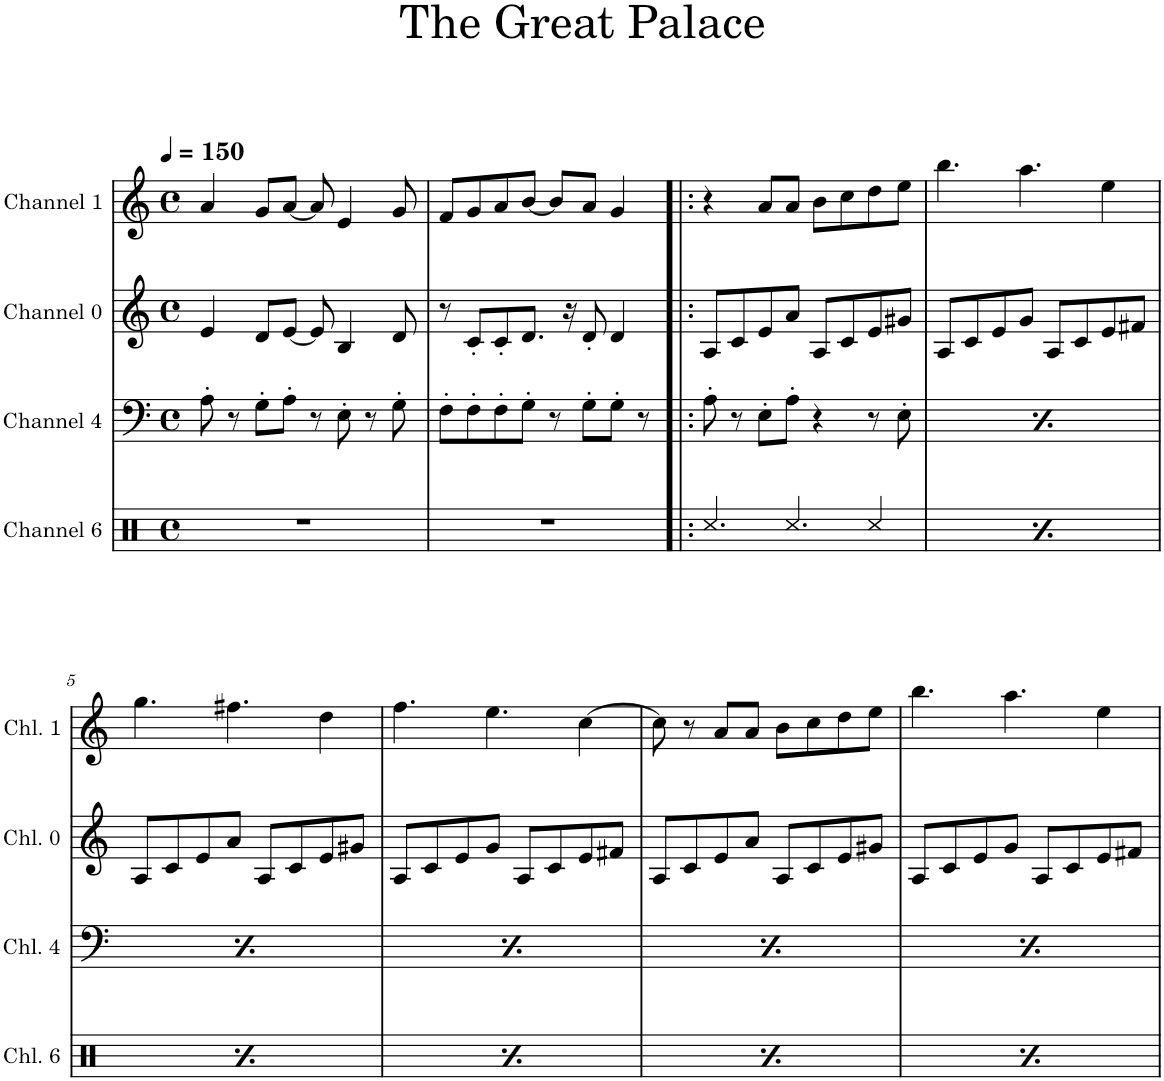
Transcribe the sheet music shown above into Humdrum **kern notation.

**kern	**kern	**kern	**kern
*part4	*part3	*part2	*part1
*staff4	*staff3	*staff2	*staff1
*I"Channel 6	*I"Channel 4	*I"Channel 0	*I"Channel 1
*I'Chl. 6	*I'Chl. 4	*I'Chl. 0	*I'Chl. 1
*clefX	*clefF4	*clefG2	*clefG2
*k[]	*k[]	*k[]	*k[]
*M4/4	*M4/4	*M4/4	*M4/4
*met(c)	*met(c)	*met(c)	*met(c)
*MM150	*MM150	*MM150	*MM150
=1	=1	=1	=1
1r	8A'\	4e/	4a/
.	8r	.	.
.	8G'\L	8d/L	8g/L
.	8A'\J	[8e/J	[8a/J
.	8r	8e/]	8a/]
.	8E'\	4B/	4e/
.	8r	.	.
.	8G'\	8d/	8g/
=2	=2	=2	=2
1r	8F'\L	8r	8f/L
.	8F'\	8c'/L	8g/
.	8F'\	8c'/	8a/
.	8G'\J	8.d/J	[8b/J
.	8r	.	8b/L]
.	.	16r	.
.	8G'\L	8d'/	8a/J
.	8G'\J	4d/	4g/
.	8r	.	.
=3!|:	=3!|:	=3!|:	=3!|:
4.Rcc/	8A'\	8A/L	4r
.	8r	8c/	.
.	8E'\L	8e/	8a/L
4.Rcc/	8A'\J	8a/J	8a/J
.	4r	8A/L	8b\L
.	.	8c/	8cc\
4Rcc/	8r	8e/	8dd\
.	8E'\	8g#X/J	8ee\J
=4	=4	=4	=4
4.Rcc/	8A'\	8A/L	4.bb\
.	8r	8c/	.
.	8E'\L	8e/	.
4.Rcc/	8A'\J	8g/J	4.aa\
.	4r	8A/L	.
.	.	8c/	.
4Rcc/	8r	8e/	4ee\
.	8E'\	8f#X/J	.
!!LO:LB:g=z
=5	=5	=5	=5
4.Rcc/	8A'\	8A/L	4.gg\
.	8r	8c/	.
.	8E'\L	8e/	.
4.Rcc/	8A'\J	8a/J	4.ff#X\
.	4r	8A/L	.
.	.	8c/	.
4Rcc/	8r	8e/	4dd\
.	8E'\	8g#X/J	.
=6	=6	=6	=6
4.Rcc/	8A'\	8A/L	4.ff\
.	8r	8c/	.
.	8E'\L	8e/	.
4.Rcc/	8A'\J	8g/J	4.ee\
.	4r	8A/L	.
.	.	8c/	.
4Rcc/	8r	8e/	[4cc\
.	8E'\	8f#X/J	.
=7	=7	=7	=7
4.Rcc/	8A'\	8A/L	8cc\]
.	8r	8c/	8r
.	8E'\L	8e/	8a/L
4.Rcc/	8A'\J	8a/J	8a/J
.	4r	8A/L	8b\L
.	.	8c/	8cc\
4Rcc/	8r	8e/	8dd\
.	8E'\	8g#X/J	8ee\J
=8	=8	=8	=8
4.Rcc/	8A'\	8A/L	4.bb\
.	8r	8c/	.
.	8E'\L	8e/	.
4.Rcc/	8A'\J	8g/J	4.aa\
.	4r	8A/L	.
.	.	8c/	.
4Rcc/	8r	8e/	4ee\
.	8E'\	8f#X/J	.
=	=	=	=
*-	*-	*-	*-
